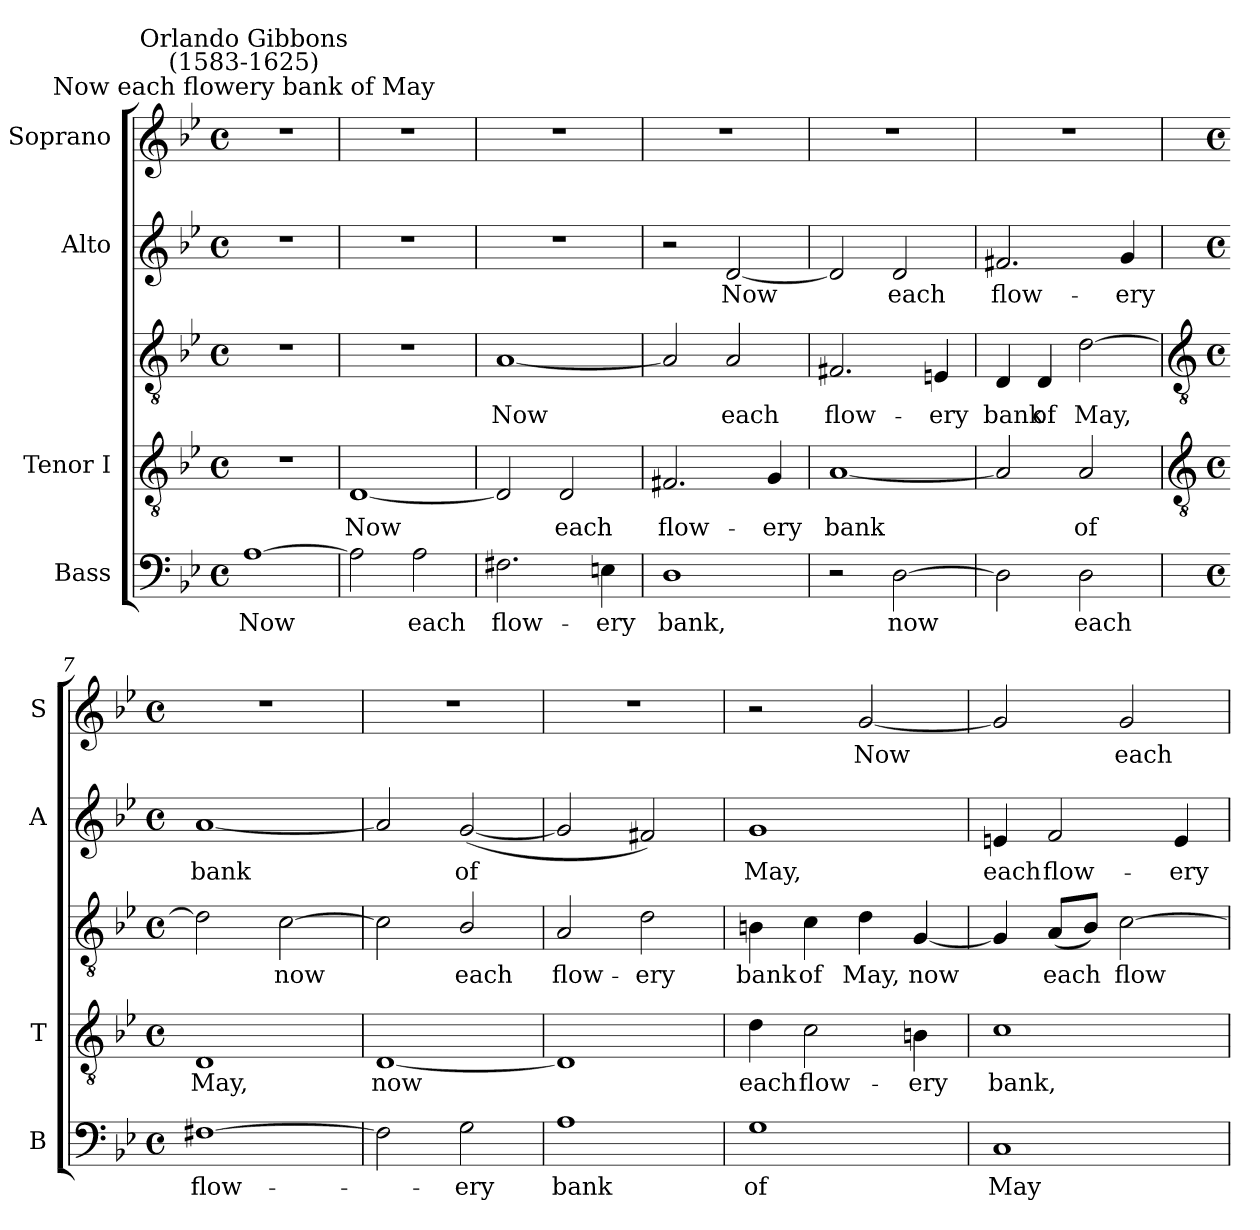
**kern	**text	**kern	**text	**kern	**text	**kern	**text	**kern	**text
*part4	*part4	*part3	*part3	*part3	*part3	*part2	*part2	*part1	*part1
*staff5	*staff5	*staff4	*staff4	*staff3	*staff3	*staff2	*staff2	*staff1	*staff1
*I"Bass	*	*I"Tenor I	*	*	*	*I"Alto	*	*I"Soprano	*
*I'B	*	*I'T	*	*	*	*I'A	*	*I'S	*
*clefF4	*	*clefGv2	*	*clefGv2	*	*clefG2	*	*clefG2	*
*k[b-e-]	*	*k[b-e-]	*	*k[b-e-]	*	*k[b-e-]	*	*k[b-e-]	*
*B-:	*	*B-:	*	*B-:	*	*B-:	*	*B-:	*
*M4/4	*	*M4/4	*	*M4/4	*	*M4/4	*	*M4/4	*
*met(c)	*	*met(c)	*	*met(c)	*	*met(c)	*	*met(c)	*
=1	=1	=1	=1	=1	=1	=1	=1	=1	=1
!	!	!	!	!	!	!	!	!LO:TX:a:cj:t=Now each flowery bank of May	!
!	!	!	!	!	!	!	!	!LO:TX:a:cj:t=Orlando Gibbons\n(1583-1625)	!
!	!LO:LY:b	!	!	!	!	!	!	!	!
[1A	Now	1r	.	1r	.	1r	.	1r	.
=2	=2	=2	=2	=2	=2	=2	=2	=2	=2
!	!	!	!LO:LY:b	!	!	!	!	!	!
2A]	.	[1D	Now	1r	.	1r	.	1r	.
!	!LO:LY:b	!	!	!	!	!	!	!	!
2A	each	.	.	.	.	.	.	.	.
=3	=3	=3	=3	=3	=3	=3	=3	=3	=3
!	!LO:LY:b	!	!	!	!LO:LY:b	!	!	!	!
2.F#X	flow-	2D]	.	[1A	Now	1r	.	1r	.
!	!	!	!LO:LY:b	!	!	!	!	!	!
.	.	2D	each	.	.	.	.	.	.
!	!LO:LY:b	!	!	!	!	!	!	!	!
4En	-ery	.	.	.	.	.	.	.	.
=4	=4	=4	=4	=4	=4	=4	=4	=4	=4
!	!LO:LY:b	!	!LO:LY:b	!	!	!	!	!	!
1D	bank,	2.F#X	flow-	2A]	.	2r	.	1r	.
!	!	!	!	!	!LO:LY:b	!	!LO:LY:b	!	!
.	.	.	.	2A	each	[2d	Now	.	.
!	!	!	!LO:LY:b	!	!	!	!	!	!
.	.	4G	-ery	.	.	.	.	.	.
=5	=5	=5	=5	=5	=5	=5	=5	=5	=5
!	!	!	!LO:LY:b	!	!LO:LY:b	!	!	!	!
2r	.	[1A	bank	2.F#X	flow-	2d]	.	1r	.
!	!LO:LY:b	!	!	!	!	!	!LO:LY:b	!	!
[2D	now	.	.	.	.	2d	each	.	.
!	!	!	!	!	!LO:LY:b	!	!	!	!
.	.	.	.	4En	-ery	.	.	.	.
=6	=6	=6	=6	=6	=6	=6	=6	=6	=6
!	!	!	!	!	!LO:LY:b	!	!LO:LY:b	!	!
2D]	.	2A]	.	4D	bank	2.f#X	flow-	1r	.
!	!	!	!	!	!LO:LY:b	!	!	!	!
.	.	.	.	4D	of	.	.	.	.
!	!LO:LY:b	!	!LO:LY:b	!	!LO:LY:b	!	!	!	!
2D	each	2A	of	[2d	May,	.	.	.	.
!	!	!	!	!	!	!	!LO:LY:b	!	!
.	.	.	.	.	.	4g	-ery	.	.
!!LO:LB:g=z
=7	=7	=7	=7	=7	=7	=7	=7	=7	=7
*	*	*clefGv2	*	*clefGv2	*	*	*	*	*
*M4/4	*	*M4/4	*	*M4/4	*	*M4/4	*	*M4/4	*
*met(c)	*	*met(c)	*	*met(c)	*	*met(c)	*	*met(c)	*
!	!LO:LY:b	!	!LO:LY:b	!	!	!	!LO:LY:b	!	!
[1F#X	flow-	1D	May,	2d]	.	[1a	bank	1r	.
!	!	!	!	!	!LO:LY:b	!	!	!	!
.	.	.	.	[2c	now	.	.	.	.
=8	=8	=8	=8	=8	=8	=8	=8	=8	=8
!	!	!	!LO:LY:b	!	!	!	!	!	!
2F#]	.	[1D	now	2c]	.	2a]	.	1r	.
!	!LO:LY:b	!	!	!	!LO:LY:b	!	!LO:LY:b	!	!
2G	ery	.	.	2B-/	each	(<[2g	of	.	.
=9	=9	=9	=9	=9	=9	=9	=9	=9	=9
!	!LO:LY:b	!	!	!	!LO:LY:b	!	!	!	!
1A	bank	1D]	.	2A	flow-	2g]	.	1r	.
!	!	!	!	!	!LO:LY:b	!	!	!	!
.	.	.	.	2d	-ery	2f#X)	.	.	.
=10	=10	=10	=10	=10	=10	=10	=10	=10	=10
!	!LO:LY:b	!	!LO:LY:b	!	!LO:LY:b	!	!LO:LY:b	!	!
1G	of	4d	each	4Bn	bank	1g	May,	2r	.
!	!	!	!LO:LY:b	!	!LO:LY:b	!	!	!	!
.	.	2c	flow-	4c	of	.	.	.	.
!	!	!	!	!	!LO:LY:b	!	!	!	!LO:LY:b
.	.	.	.	4d	May,	.	.	[2g	Now
!	!	!	!LO:LY:b	!	!LO:LY:b	!	!	!	!
.	.	4Bn	-ery	[4G	now	.	.	.	.
=11	=11	=11	=11	=11	=11	=11	=11	=11	=11
!	!LO:LY:b	!	!LO:LY:b	!	!	!	!LO:LY:b	!	!
1C	May	1c	bank,	4G]	.	4en	each	2g]	.
!	!	!	!	!	!LO:LY:b	!	!LO:LY:b	!	!
.	.	.	.	(<8AL	each	2f	flow-	.	.
.	.	.	.	8B-J)	.	.	.	.	.
!	!	!	!	!	!LO:LY:b	!	!	!	!LO:LY:b
.	.	.	.	[2c	flow-	.	.	2g	each
!	!	!	!	!	!	!	!LO:LY:b	!	!
.	.	.	.	.	.	4e	-ery	.	.
=	=	=	=	=	=	=	=	=	=
*-	*-	*-	*-	*-	*-	*-	*-	*-	*-
